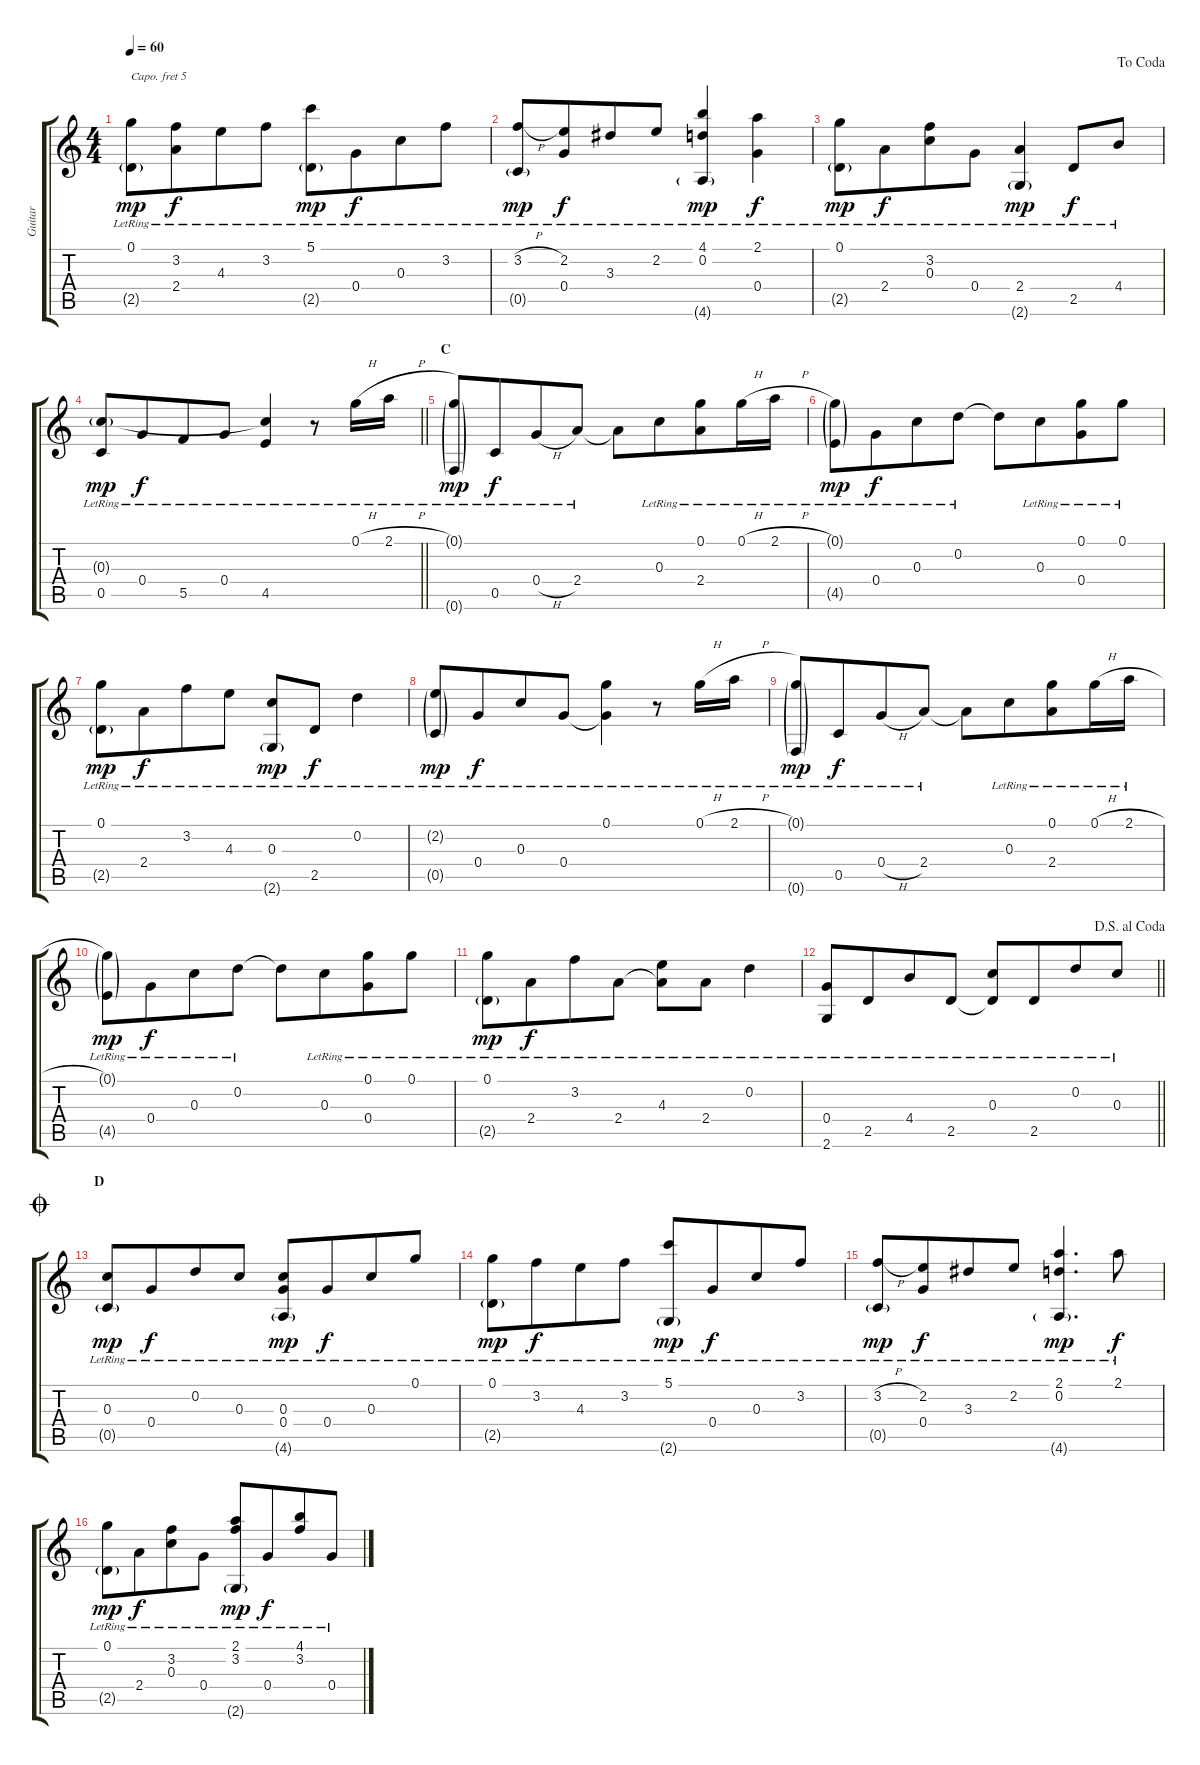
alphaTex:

\track ("Guitar" "Guitar") {instrument acousticguitarsteel}
\staff {score tabs}
\capo 5
\tuning (D4 A3 G3 D3 G2 C2) {hide}
\ts (4 4)
\tempo 60
\clef g2
\ks c
(0.1{lr} 2.5{g lr}).8{dy mp} (3.2{lr} 2.4{lr}).8{dy f beam merge} 4.3{lr}.8 3.2{lr}.8 (5.1{lr} 2.5{g lr}).8{dy mp} 0.4{lr}.8{dy f beam merge} 0.3{lr}.8 3.2{lr}.8 |
(3.2{h lr} 0.5{g lr}).8{dy mp} (2.2{lr} 0.4{lr}).8{dy f beam merge} 3.3{lr}.8 2.2{lr}.8 (4.1{lr} 0.2{lr} 4.6{g}).4{dy mp} (2.1{lr} 0.4).4{dy f} |
\jump dacoda
(0.1{lr} 2.5{g lr}).8{dy mp} 2.4{lr}.8{dy f beam merge} (3.2{lr} 0.3{lr}).8 0.4{lr}.8 (2.4{lr} 2.6{g lr}).4{dy mp} 2.5{lr}.8{dy f} 4.4{lr}.8 |
\barLineRight lightlight
(0.3{g lr} 0.5{lr}).8{dy mp} 0.4{lr}.8{dy f beam merge} 5.5{lr}.8 0.4{lr}.8 (0.3{t} 4.5{lr}).4 r.8 0.1{h lr}.16 2.1{h lr}.16 |
\section ("" "C")
(0.1{g lr} 0.6{g lr}).8{dy mp beam merge} 0.5{lr}.8{dy f beam merge} 0.4{h lr}.8{beam merge} 2.4{lr}.8 2.4{t}.8 0.3{lr}.8{beam merge} (0.1{lr} 2.4{lr}).8 0.1{h lr}.16 2.1{h lr}.16 |
(0.1{g lr} 4.5{g lr}).8{dy mp} 0.4{lr}.8{dy f beam merge} 0.3{lr}.8 0.2{lr}.8 0.2{t}.8 0.3{lr}.8{beam merge} (0.1{lr} 0.4{lr}).8 0.1{lr}.8 |
(0.1{lr} 2.5{g lr}).8{dy mp} 2.4{lr}.8{dy f beam merge} 3.2{lr}.8 4.3{lr}.8 (0.3{lr} 2.6{g lr}).8{dy mp} 2.5{lr}.8{dy f} 0.2{lr}.4 |
(2.2{g lr} 0.5{g lr}).8{dy mp} 0.4{lr}.8{dy f beam merge} 0.3{lr}.8 0.4{lr}.8 (0.1{lr} 0.4{t}).4 r.8 0.1{h lr}.16 2.1{h lr}.16 |
(0.1{g lr} 0.6{g lr}).8{dy mp} 0.5{lr}.8{dy f beam merge} 0.4{h lr}.8 2.4{lr}.8 2.4{t}.8 0.3{lr}.8{beam merge} (0.1{lr} 2.4{lr}).8 0.1{h lr}.16 2.1{h lr}.16 |
(0.1{g lr} 4.5{g lr}).8{dy mp} 0.4{lr}.8{dy f beam merge} 0.3{lr}.8 0.2{lr}.8 0.2{t}.8 0.3{lr}.8{beam merge} (0.1{lr} 0.4{lr}).8 0.1{lr}.8 |
(0.1{lr} 2.5{g lr}).8{dy mp} 2.4{lr}.8{dy f beam merge} 3.2{lr}.8 2.4{lr}.8 (4.3{lr} 2.4{t}).8 2.4{lr}.8 0.2{lr}.4 |
\jump dalsegnoalcoda
\barLineRight lightlight
(0.4{lr} 2.6{lr}).8 2.5{lr}.8{beam merge} 4.4{lr}.8 2.5{lr}.8 (0.3{lr} 2.5{t}).8 2.5{lr}.8{beam merge} 0.2{lr}.8 0.3{lr}.8 |
\section ("" "D")
\jump coda
(0.3{lr} 0.5{g lr}).8{dy mp} 0.4{lr}.8{dy f beam merge} 0.2{lr}.8 0.3{lr}.8 (0.3{lr} 0.4{lr} 4.6{g lr}).8{dy mp} 0.4{lr}.8{dy f beam merge} 0.3{lr}.8 0.1{lr}.8 |
(0.1{lr} 2.5{g lr}).8{dy mp} 3.2{lr}.8{dy f beam merge} 4.3{lr}.8 3.2{lr}.8 (5.1{lr} 2.6{g}).8{dy mp} 0.4{lr}.8{dy f beam merge} 0.3{lr}.8 3.2{lr}.8 |
(3.2{h lr} 0.5{g lr}).8{dy mp} (2.2{lr} 0.4{lr}).8{dy f beam merge} 3.3{lr}.8 2.2{lr}.8 (2.1{lr} 0.2{lr} 4.6{g lr}).4{d dy mp} 2.1{lr}.8{dy f} |
(0.1{lr} 2.5{g lr}).8{dy mp} 2.4{lr}.8{dy f beam merge} (3.2{lr} 0.3{lr}).8 0.4{lr}.8 (2.1{lr} 3.2{lr} 2.6{g lr}).8{dy mp} 0.4{lr}.8{dy f beam merge} (4.1{lr} 3.2{lr}).8 0.4{lr}.8
